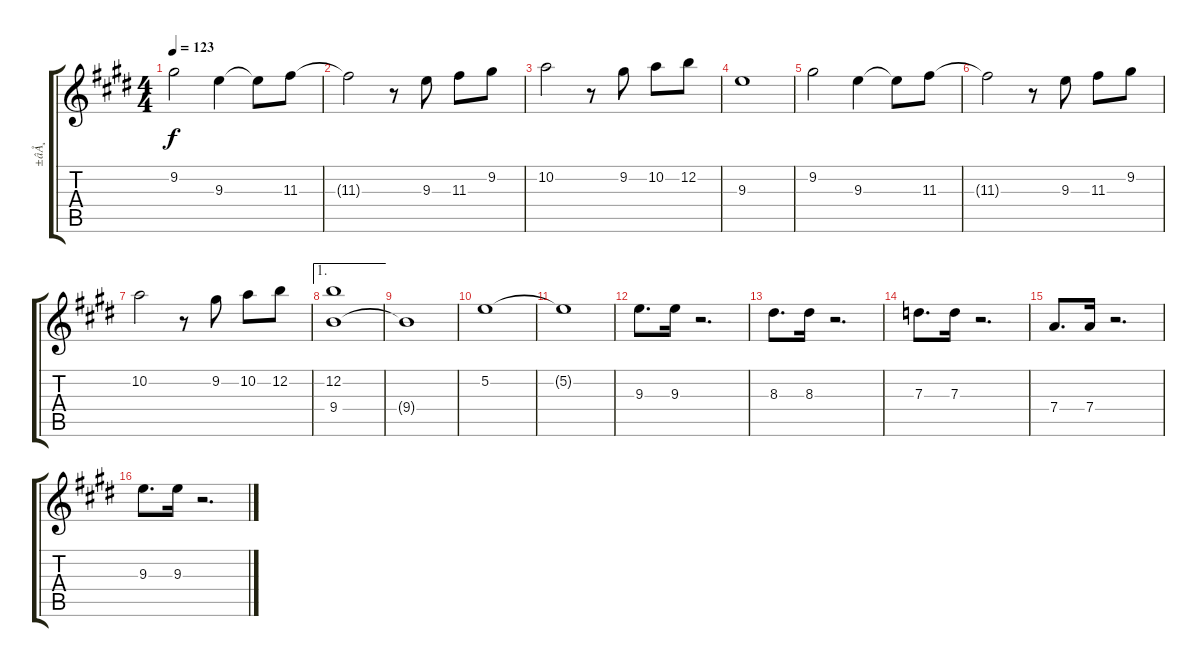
\track ("±âÅ¸" "±âÅ¸") {instrument overdrivenguitar}
\staff {score tabs}
\tuning (E4 B3 G3 D3 A2 E2) {hide}
\ts (4 4)
\tempo 123
\clef g2
\ks e
9.2.2{dy f} 9.3.4 9.3{t}.8 11.3.8 |
11.3{t}.2 r.8 9.3.8 11.3.8 9.2.8 |
10.2.2 r.8 9.2.8 10.2.8 12.2.8 |
9.3.1 |
9.2.2 9.3.4 9.3{t}.8 11.3.8 |
11.3{t}.2 r.8 9.3.8 11.3.8 9.2.8 |
10.2.2 r.8 9.2.8 10.2.8 12.2.8 |
\ae 1
(12.2 9.4).1 |
9.4{t}.1 |
5.2.1 |
5.2{t}.1 |
9.3.8{d} 9.3.16 r.2{d} |
8.3.8{d} 8.3.16 r.2{d} |
7.3.8{d} 7.3.16 r.2{d} |
7.4.8{d} 7.4.16 r.2{d} |
9.3.8{d} 9.3.16 r.2{d}
